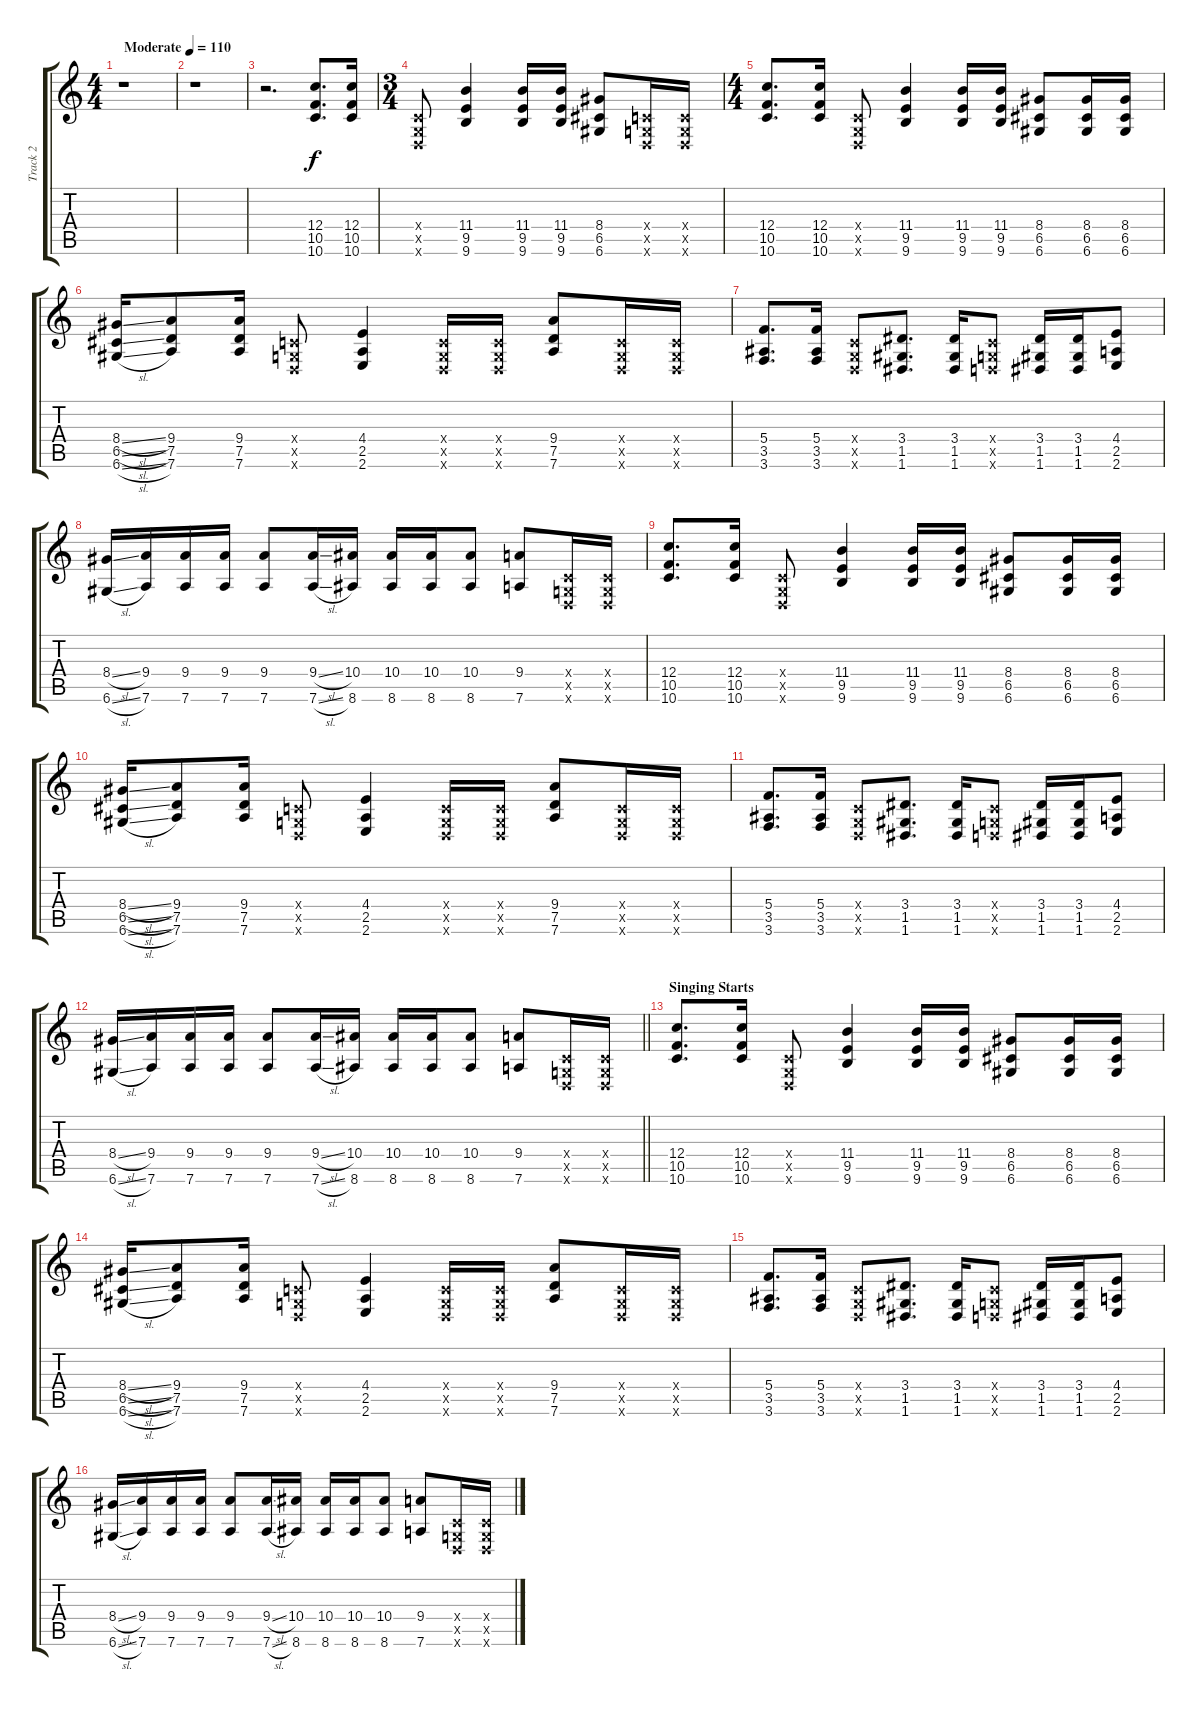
\track ("Track 2" "Track 2") {instrument overdrivenguitar}
\staff {score tabs}
\tuning (D4 A3 F3 C3 G2 D2) {hide}
\ts (4 4)
\tempo (110 "Moderate")
\clef g2
\ks c
r.1{dy f instrument overdrivenguitar} |
r.1 |
r.2{d} (12.4 10.5 10.6).8{d} (12.4 10.5 10.6).16 |
\ts (3 4)
(0.4{x} 0.5{x} 0.6{x}).8 (11.4 9.5 9.6).4 (11.4 9.5 9.6).16 (11.4 9.5 9.6).16 (8.4 6.5 6.6).8 (0.4{x} 0.5{x} 0.6{x}).16 (0.4{x} 0.5{x} 0.6{x}).16 |
\ts (4 4)
(12.4 10.5 10.6).8{d} (12.4 10.5 10.6).16 (0.4{x} 0.5{x} 0.6{x}).8 (11.4 9.5 9.6).4 (11.4 9.5 9.6).16 (11.4 9.5 9.6).16 (8.4 6.5 6.6).8 (8.4 6.5 6.6).16 (8.4 6.5 6.6).16 |
(8.4{sl} 6.5{sl} 6.6{sl}).16 (9.4 7.5 7.6).8 (9.4 7.5 7.6).16 (0.4{x} 0.5{x} 0.6{x}).8 (4.4 2.5 2.6).4 (0.4{x} 0.5{x} 0.6{x}).16 (0.4{x} 0.5{x} 0.6{x}).16 (9.4 7.5 7.6).8 (0.4{x} 0.5{x} 0.6{x}).16 (0.4{x} 0.5{x} 0.6{x}).16 |
(5.4 3.5 3.6).8{d} (5.4 3.5 3.6).16 (0.4{x} 0.5{x} 0.6{x}).8 (3.4 1.5 1.6).8{d} (3.4 1.5 1.6).16 (0.4{x} 0.5{x} 0.6{x}).8 (3.4 1.5 1.6).16 (3.4 1.5 1.6).16 (4.4 2.5 2.6).8 |
(8.4{sl} 6.6{sl}).16 (9.4 7.6).16 (9.4 7.6).16 (9.4 7.6).16 (9.4 7.6).8 (9.4{sl} 7.6{sl}).16 (10.4 8.6).16 (10.4 8.6).16 (10.4 8.6).16 (10.4 8.6).8 (9.4 7.6).8 (0.4{x} 0.5{x} 0.6{x}).16 (0.4{x} 0.5{x} 0.6{x}).16 |
(12.4 10.5 10.6).8{d} (12.4 10.5 10.6).16 (0.4{x} 0.5{x} 0.6{x}).8 (11.4 9.5 9.6).4 (11.4 9.5 9.6).16 (11.4 9.5 9.6).16 (8.4 6.5 6.6).8 (8.4 6.5 6.6).16 (8.4 6.5 6.6).16 |
(8.4{sl} 6.5{sl} 6.6{sl}).16 (9.4 7.5 7.6).8 (9.4 7.5 7.6).16 (0.4{x} 0.5{x} 0.6{x}).8 (4.4 2.5 2.6).4 (0.4{x} 0.5{x} 0.6{x}).16 (0.4{x} 0.5{x} 0.6{x}).16 (9.4 7.5 7.6).8 (0.4{x} 0.5{x} 0.6{x}).16 (0.4{x} 0.5{x} 0.6{x}).16 |
(5.4 3.5 3.6).8{d} (5.4 3.5 3.6).16 (0.4{x} 0.5{x} 0.6{x}).8 (3.4 1.5 1.6).8{d} (3.4 1.5 1.6).16 (0.4{x} 0.5{x} 0.6{x}).8 (3.4 1.5 1.6).16 (3.4 1.5 1.6).16 (4.4 2.5 2.6).8 |
\barLineRight lightlight
(8.4{sl} 6.6{sl}).16 (9.4 7.6).16 (9.4 7.6).16 (9.4 7.6).16 (9.4 7.6).8 (9.4{sl} 7.6{sl}).16 (10.4 8.6).16 (10.4 8.6).16 (10.4 8.6).16 (10.4 8.6).8 (9.4 7.6).8 (0.4{x} 0.5{x} 0.6{x}).16 (0.4{x} 0.5{x} 0.6{x}).16 |
\section ("" "Singing Starts")
(12.4 10.5 10.6).8{d} (12.4 10.5 10.6).16 (0.4{x} 0.5{x} 0.6{x}).8 (11.4 9.5 9.6).4 (11.4 9.5 9.6).16 (11.4 9.5 9.6).16 (8.4 6.5 6.6).8 (8.4 6.5 6.6).16 (8.4 6.5 6.6).16 |
(8.4{sl} 6.5{sl} 6.6{sl}).16 (9.4 7.5 7.6).8 (9.4 7.5 7.6).16 (0.4{x} 0.5{x} 0.6{x}).8 (4.4 2.5 2.6).4 (0.4{x} 0.5{x} 0.6{x}).16 (0.4{x} 0.5{x} 0.6{x}).16 (9.4 7.5 7.6).8 (0.4{x} 0.5{x} 0.6{x}).16 (0.4{x} 0.5{x} 0.6{x}).16 |
(5.4 3.5 3.6).8{d} (5.4 3.5 3.6).16 (0.4{x} 0.5{x} 0.6{x}).8 (3.4 1.5 1.6).8{d} (3.4 1.5 1.6).16 (0.4{x} 0.5{x} 0.6{x}).8 (3.4 1.5 1.6).16 (3.4 1.5 1.6).16 (4.4 2.5 2.6).8 |
(8.4{sl} 6.6{sl}).16 (9.4 7.6).16 (9.4 7.6).16 (9.4 7.6).16 (9.4 7.6).8 (9.4{sl} 7.6{sl}).16 (10.4 8.6).16 (10.4 8.6).16 (10.4 8.6).16 (10.4 8.6).8 (9.4 7.6).8 (0.4{x} 0.5{x} 0.6{x}).16 (0.4{x} 0.5{x} 0.6{x}).16
